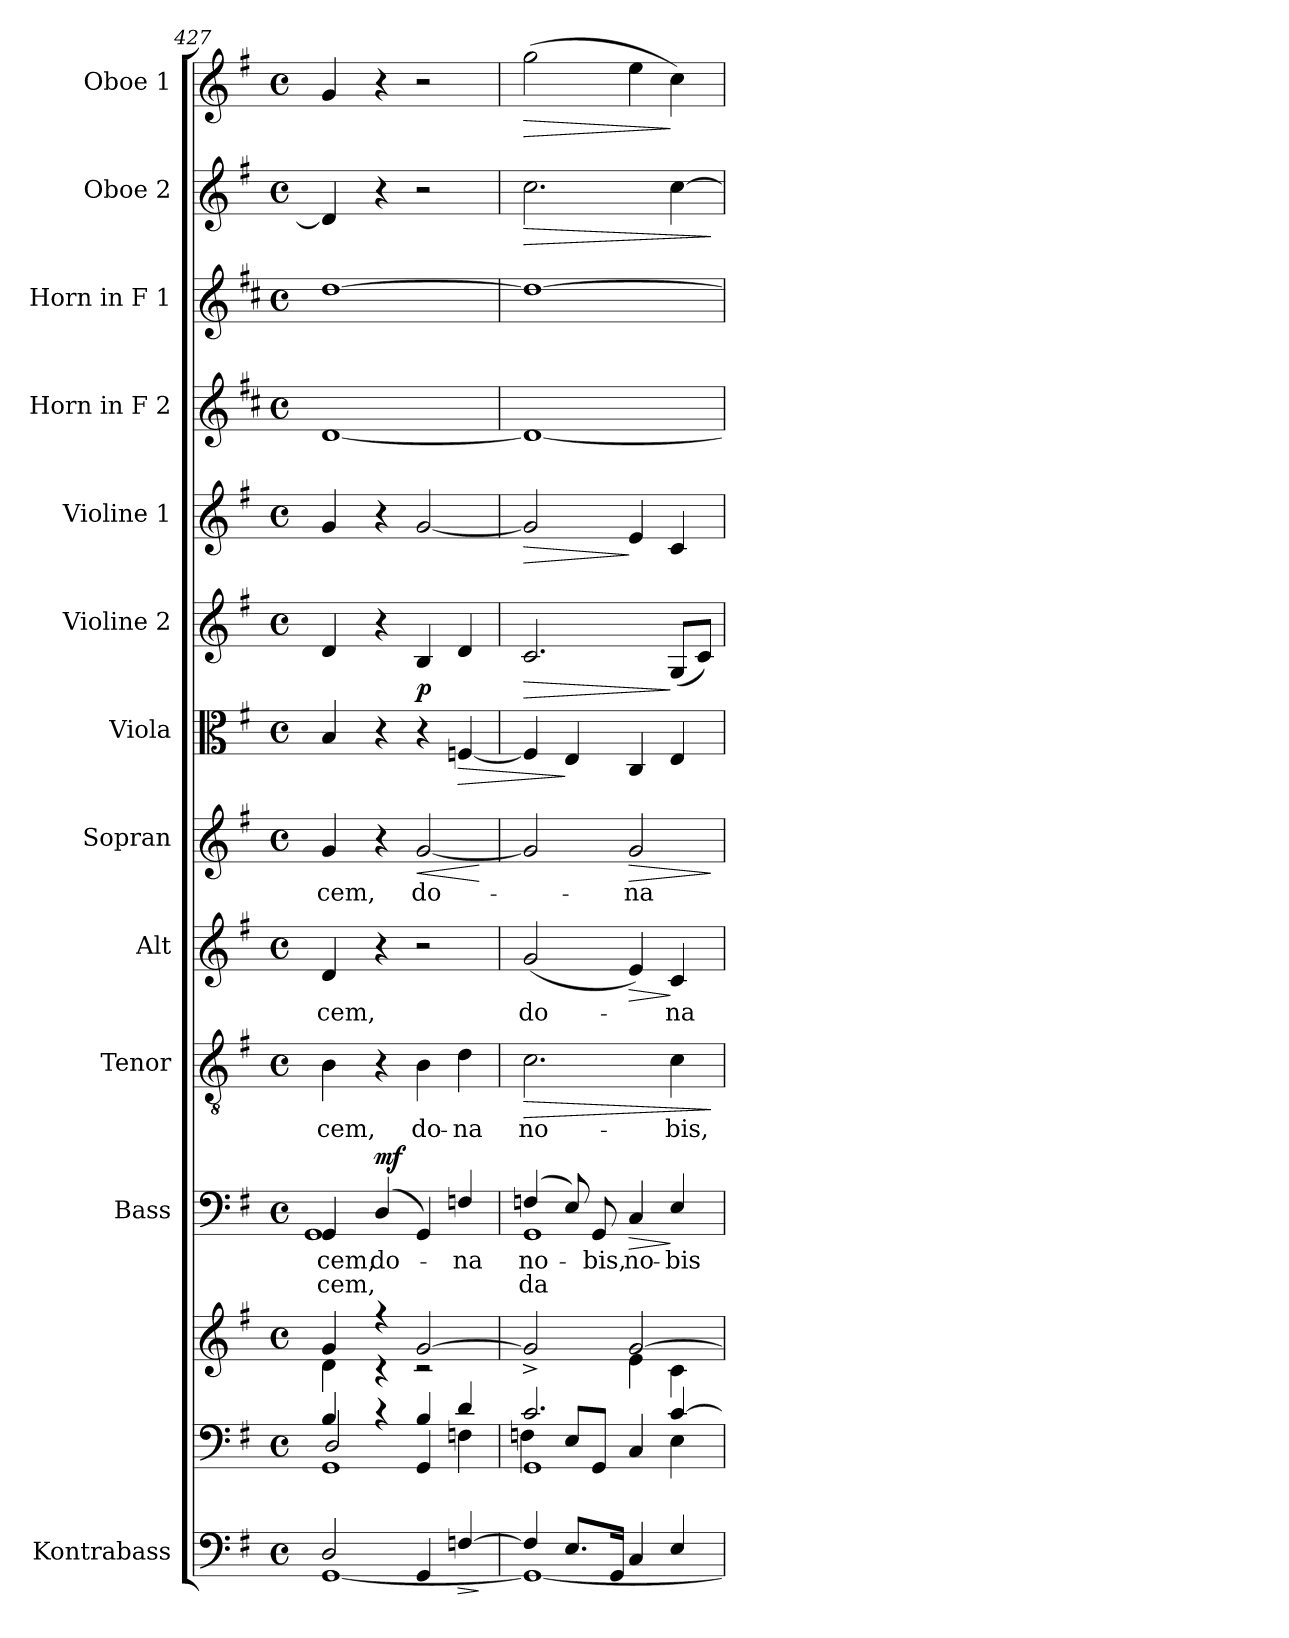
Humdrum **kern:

**kern	**dynam	**kern	**kern	**kern	**text	**text	**dynam	**kern	**text	**dynam	**kern	**text	**dynam	**kern	**text	**dynam	**kern	**dynam	**kern	**dynam	**kern	**dynam	**kern	**kern	**kern	**dynam	**kern	**dynam
*part13	*part13	*part12	*part12	*part11	*part11	*part11	*part11	*part10	*part10	*part10	*part9	*part9	*part9	*part8	*part8	*part8	*part7	*part7	*part6	*part6	*part5	*part5	*part4	*part3	*part2	*part2	*part1	*part1
*staff14	*staff14	*staff13	*staff12	*staff11	*staff11	*staff11	*staff11	*staff10	*staff10	*staff10	*staff9	*staff9	*staff9	*staff8	*staff8	*staff8	*staff7	*staff7	*staff6	*staff6	*staff5	*staff5	*staff4	*staff3	*staff2	*staff2	*staff1	*staff1
*I"Kontrabass	*	*	*	*I"Bass	*	*	*	*I"Tenor	*	*	*I"Alt	*	*	*I"Sopran	*	*	*I"Viola	*	*I"Violine 2	*	*I"Violine 1	*	*I"Horn in F 2	*I"Horn in F 1	*I"Oboe 2	*	*I"Oboe 1	*
*I'Kb.	*	*	*	*I'B.	*	*	*	*I'T.	*	*	*I'A.	*	*	*I'S.	*	*	*I'Vla.	*	*I'Vl. 2	*	*I'Vl. 1	*	*	*	*I'Ob. 2	*	*I'Ob. 1	*
*clefF4	*	*clefF4	*clefG2	*clefF4	*	*	*	*clefGv2	*	*	*clefG2	*	*	*clefG2	*	*	*clefC3	*	*clefG2	*	*clefG2	*	*clefG2	*clefG2	*clefG2	*	*clefG2	*
*ITrd7c12	*	*	*	*	*	*	*	*	*	*	*	*	*	*	*	*	*	*	*	*	*	*	*ITrd4c7	*ITrd4c7	*	*	*	*
*k[f#]	*	*k[f#]	*k[f#]	*k[f#]	*	*	*	*k[f#]	*	*	*k[f#]	*	*	*k[f#]	*	*	*k[f#]	*	*k[f#]	*	*k[f#]	*	*k[f#]	*k[f#]	*k[f#]	*	*k[f#]	*
*G:	*	*G:	*G:	*G:	*	*	*	*G:	*	*	*G:	*	*	*G:	*	*	*G:	*	*G:	*	*G:	*	*G:	*G:	*G:	*	*G:	*
*M4/4	*	*M4/4	*M4/4	*M4/4	*	*	*	*M4/4	*	*	*M4/4	*	*	*M4/4	*	*	*M4/4	*	*M4/4	*	*M4/4	*	*M4/4	*M4/4	*M4/4	*	*M4/4	*
*met(c)	*	*met(c)	*met(c)	*met(c)	*	*	*	*met(c)	*	*	*met(c)	*	*	*met(c)	*	*	*met(c)	*	*met(c)	*	*met(c)	*	*met(c)	*met(c)	*met(c)	*	*met(c)	*
=427	=427	=427	=427	=427	=427	=427	=427	=427	=427	=427	=427	=427	=427	=427	=427	=427	=427	=427	=427	=427	=427	=427	=427	=427	=427	=427	=427	=427
*^	*	*^	*^	*	*	*	*	*	*	*	*	*	*	*	*	*	*	*	*	*	*	*	*	*	*	*	*	*
*	*	*	*	*^	*	*	*	*	*	*	*	*	*	*	*	*	*	*	*	*	*	*	*	*	*	*	*	*	*	*	*
!	!	!	!	!	!	!	!	!	!LO:LY:b	!LO:LY:b	!	!	!LO:LY:b	!	!	!LO:LY:b	!	!	!LO:LY:b	!	!	!	!	!	!	!	!	!	!	!	!	!
*	*	*	*	*	*	*	*	*^	*	*	*	*	*	*	*	*	*	*	*	*	*	*	*	*	*	*	*	*	*	*	*	*
2DD/	[<1GGG	.	4B!/	1GG	2D/	4g!/	4d!\	4GG/	1GG	-cem,	cem,	.	4B\	-cem,	.	4d/	-cem,	.	4g/	-cem,	.	4B/	.	4d/	.	4g/	.	[1G	[1g	4d/]	.	4g/	.
!	!	!	!	!	!	!	!	!	!	!LO:LY:b	!	!LO:DY:a	!	!	!	!	!	!	!	!	!	!	!	!	!	!	!	!	!	!	!	!	!
.	.	.	4rc	.	.	4r	4rc	(<4D/	.	do-	.	mf	4r	.	.	4r	.	.	4r	.	.	4r	.	4r	.	4r	.	.	.	4r	.	4r	.
!	!	!	!	!	!	!	!	!	!	!	!	!	!	!LO:LY:b	!	!	!	!	!	!LO:LY:b	!LO:HP:b	!	!	!	!LO:DY:b	!	!	!	!	!	!	!	!
4GGG/	.	.	4B!/	.	4GG/	[>2g!/	2rc	4GG/)	.	.	.	.	4B\	do-	.	2r	.	.	[2g/	do-	<	4r	.	4B/	p	[2g/	.	.	.	2r	.	2r	.
!	!	!LO:HP:b	!	!	!	!	!	!	!	!LO:LY:b	!	!	!	!LO:LY:b	!	!	!	!	!	!	!	!	!LO:HP:b	!	!	!	!	!	!	!	!	!	!
[>4FFn/	.	>	4d!/	.	4Fn\	.	.	4Fn/	.	-na	.	.	4d\	-na	.	.	.	.	.	.	.	[4Fn/	>	4d/	.	.	.	.	.	.	.	.	.
*v	*v	*	*	*	*	*	*	*v	*v	*	*	*	*	*	*	*	*	*	*	*	*	*	*	*	*	*	*	*	*	*	*	*	*
*	*	*v	*v	*v	*	*	*	*	*	*	*	*	*	*	*	*	*	*	*	*	*	*	*	*	*	*	*	*	*	*	*
*	*	*	*v	*v	*	*	*	*	*	*	*	*	*	*	*	*	*	*	*	*	*	*	*	*	*	*	*	*	*
.	]	.	.	.	.	.	.	.	.	.	.	.	.	.	.	[	.	.	.	.	.	.	.	.	.	.	.	.
!!LO:PB:g=z
=428	=428	=428	=428	=428	=428	=428	=428	=428	=428	=428	=428	=428	=428	=428	=428	=428	=428	=428	=428	=428	=428	=428	=428	=428	=428	=428	=428	=428
*^	*	*^	*^	*	*	*	*	*	*	*	*	*	*	*	*	*	*	*	*	*	*	*	*	*	*	*	*	*
*	*	*	*	*^	*	*	*	*	*	*	*	*	*	*	*	*	*	*	*	*	*	*	*	*	*	*	*	*	*	*	*
!	!	!	!	!	!	!	!	!	!LO:LY:b	!LO:LY:b	!	!	!LO:LY:b	!LO:HP:b	!	!LO:LY:b	!	!	!	!	!	!	!	!LO:HP:b	!	!LO:HP:b	!	!	!	!LO:HP:b	!	!LO:HP:b
*	*	*	*	*	*	*	*	*^	*	*	*	*	*	*	*	*	*	*	*	*	*	*	*	*	*	*	*	*	*	*	*	*
4FF/]	1GGG_	.	2.c!/	1GG	4Fn\	2g^<!/]	2ryy	(<4Fn/	1GG	no-	da	.	2.c\	no-	>	(<2g/	do-	.	2g/]	.	.	4F/]	.	2.c/	>	2g/]	>	1G_	1g_	2.cc\	>	(>2gg\	>
8.EE/L	.	.	.	.	8E/L	.	.	8E/)	.	.	.	.	.	.	.	.	.	.	.	.	.	4E/	]	.	.	.	.	.	.	.	.	.	.
!	!	!	!	!	!	!	!	!	!	!LO:LY:b	!	!	!	!	!	!	!	!	!	!	!	!	!	!	!	!	!	!	!	!	!	!	!
.	.	.	.	.	8GG/J	.	.	8GG/	.	-bis,	.	.	.	.	.	.	.	.	.	.	.	.	.	.	.	.	.	.	.	.	.	.	.
16GGG/Jk	.	.	.	.	.	.	.	.	.	.	.	.	.	.	.	.	.	.	.	.	.	.	.	.	.	.	.	.	.	.	.	.	.
!	!	!	!	!	!	!	!	!	!	!LO:LY:b	!	!LO:HP:b	!	!	!	!	!	!LO:HP:b	!	!LO:LY:b	!LO:HP:b	!	!	!	!	!	!	!	!	!	!	!	!
4CC/	.	.	.	.	4C/	[>2g!/	4e!\	4C/	.	no-	.	>	.	.	.	4e/)	.	>	2g/	-na	>	4C/	.	.	.	4e/	]	.	.	.	.	4ee\	.
!	!	!	!	!	!	!	!	!	!	!LO:LY:b	!	!	!	!LO:LY:b	!	!	!LO:LY:b	!	!	!	!	!	!	!	!	!	!	!	!	!	!	!	!
4EE/	.	.	[>4c!/	.	4E\	.	4c!\	4E/	.	-bis	.	]	4c\	-bis,	.	4c/	-na	]	.	.	.	4E/	.	(<8G/L	]	4c/	.	.	.	[4cc\	.	4cc\)	]
.	.	.	.	.	.	.	.	.	.	.	.	.	.	.	.	.	.	.	.	.	.	.	.	8c/J)	.	.	.	.	.	.	.	.	.
*v	*v	*	*	*	*	*	*	*v	*v	*	*	*	*	*	*	*	*	*	*	*	*	*	*	*	*	*	*	*	*	*	*	*	*
*	*	*v	*v	*v	*	*	*	*	*	*	*	*	*	*	*	*	*	*	*	*	*	*	*	*	*	*	*	*	*	*	*
*	*	*	*v	*v	*	*	*	*	*	*	*	*	*	*	*	*	*	*	*	*	*	*	*	*	*	*	*	*	*
.	.	.	.	.	.	.	.	.	.	]	.	.	.	.	.	]	.	.	.	.	.	.	.	.	.	]	.	.
=	=	=	=	=	=	=	=	=	=	=	=	=	=	=	=	=	=	=	=	=	=	=	=	=	=	=	=	=
*-	*-	*-	*-	*-	*-	*-	*-	*-	*-	*-	*-	*-	*-	*-	*-	*-	*-	*-	*-	*-	*-	*-	*-	*-	*-	*-	*-	*-
